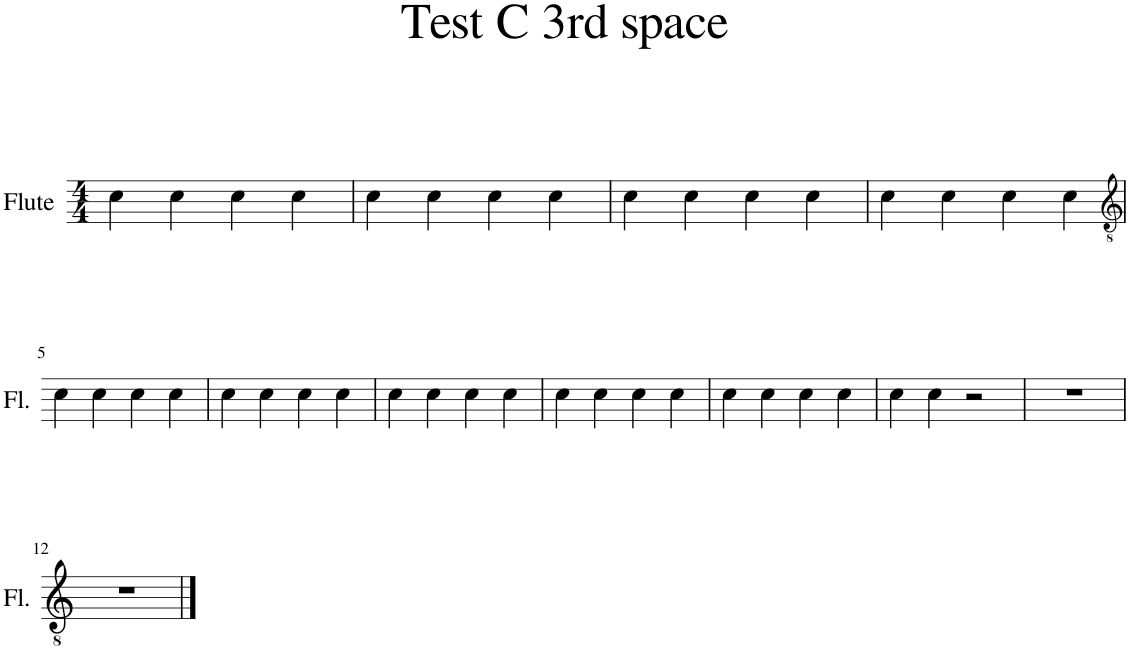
**kern
*part1
*staff1
*I"Flute
*I'Fl.
*clefGv2
*k[]
*M4/4
=1
4c\
4c\
4c\
4c\
=2
4c\
4c\
4c\
4c\
=3
4c\
4c\
4c\
4c\
=4
4c\
4c\
4c\
4c\
!!LO:LB:g=z
=5
*clefGv2
4c\
4c\
4c\
4c\
=6
4c\
4c\
4c\
4c\
=7
4c\
4c\
4c\
4c\
=8
4c\
4c\
4c\
4c\
=9
4c\
4c\
4c\
4c\
=10
4c\
4c\
2r
=11
1r
!!LO:LB:g=z
=12
1r
==
*-
